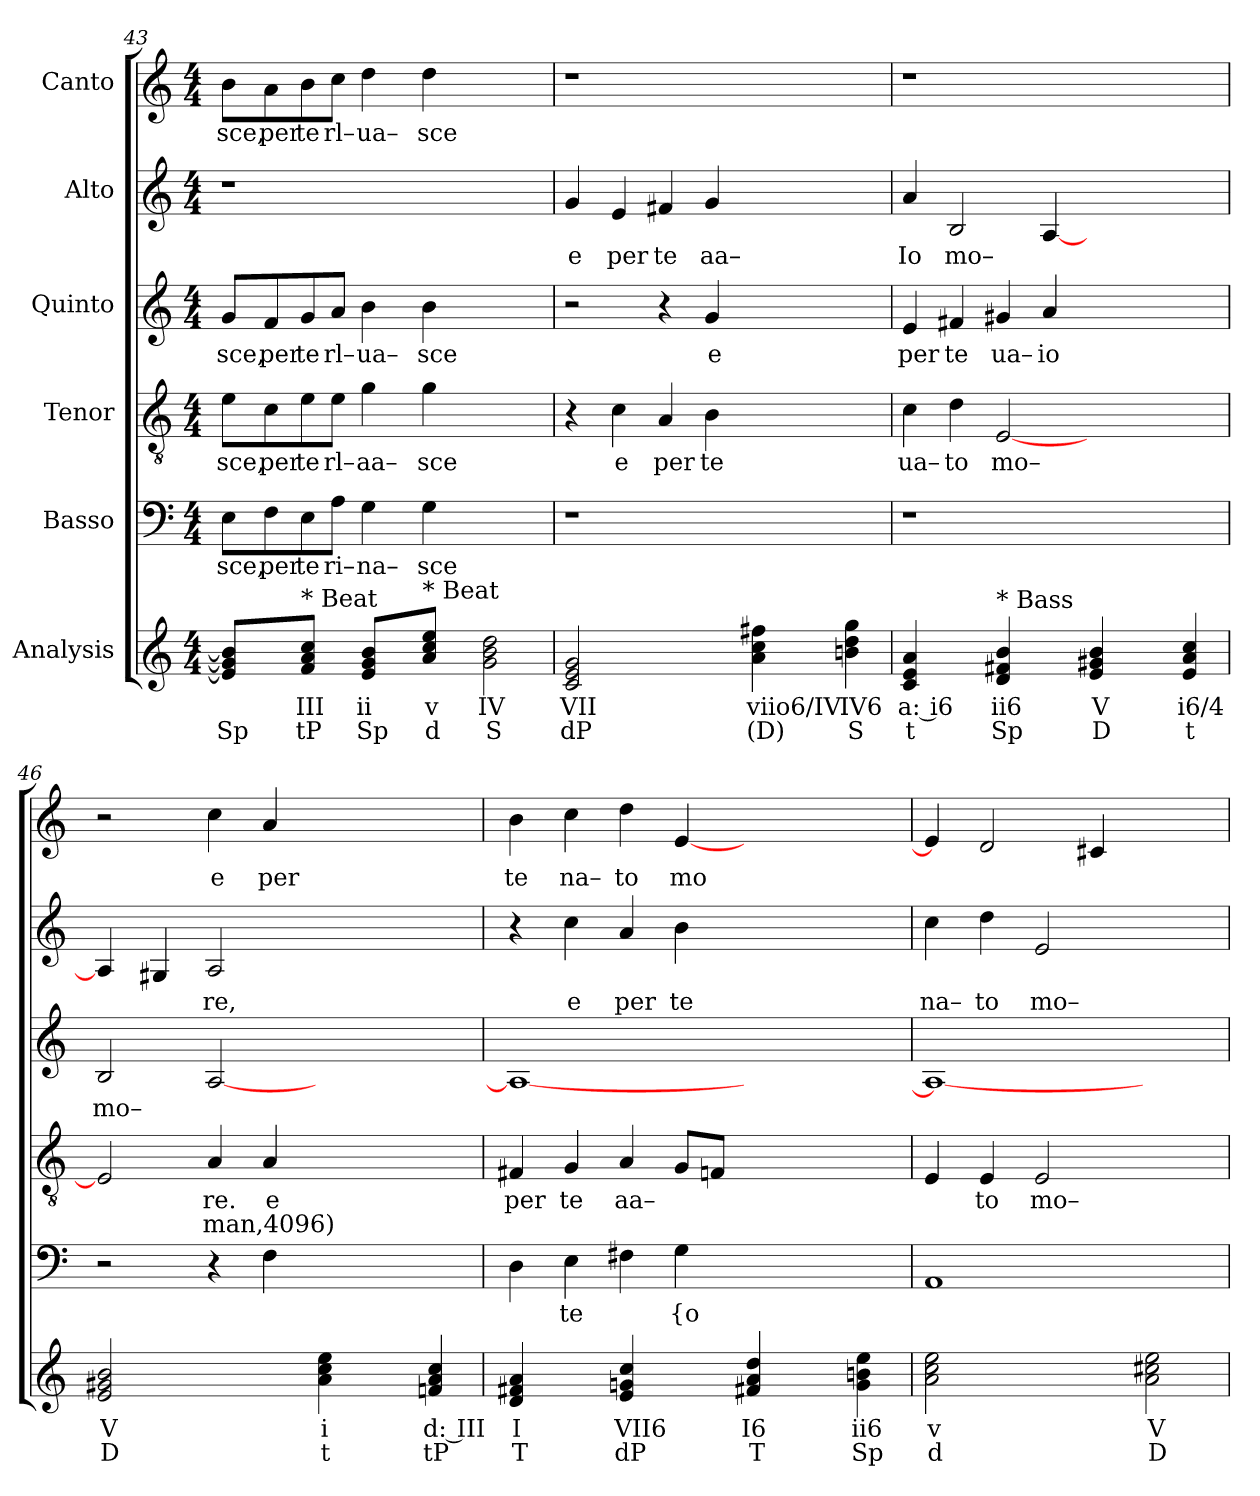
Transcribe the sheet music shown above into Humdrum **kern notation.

**kern	**text	**text	**kern	**text	**kern	**text	**text	**kern	**text	**kern	**text	**kern	**text
*part6	*part6	*part6	*part5	*part5	*part4	*part4	*part4	*part3	*part3	*part2	*part2	*part1	*part1
*staff6	*staff6	*staff6	*staff5	*staff5	*staff4	*staff4	*staff4	*staff3	*staff3	*staff2	*staff2	*staff1	*staff1
*I"Analysis	*	*	*I"Basso	*	*I"Tenor	*	*	*I"Quinto	*	*I"Alto	*	*I"Canto	*
*	*	*	*clefF4	*	*clefGv2	*	*	*clefG2	*	*clefG2	*	*clefG2	*
*k[]	*	*	*k[]	*	*k[]	*	*	*k[]	*	*k[]	*	*k[]	*
*M4/4	*	*	*M4/4	*	*M4/4	*	*	*M4/4	*	*M4/4	*	*M4/4	*
=43	=43	=43	=43	=43	=43	=43	=43	=43	=43	=43	=43	=43	=43
!	!	!	!	!LO:LY:b	!	!	!	!	!	!	!	!	!
!	!	!	!	!	!	!LO:LY:b	!	!	!	!	!	!	!
!	!	!	!	!	!	!	!	!	!LO:LY:b	!	!	!	!
!	!	!	!	!	!	!	!	!	!	!	!	!	!LO:LY:b
8e] 8g] 8b]L	.	Sp	8E\L	sce,	8e\L	sce,	.	8g/L	sce,	1r	.	8b\L	sce,
!	!	!	!	!LO:LY:b	!	!	!	!	!	!	!	!	!
!	!	!	!	!	!	!LO:LY:b	!	!	!	!	!	!	!
!	!	!	!	!	!	!	!	!	!LO:LY:b	!	!	!	!
!	!	!	!	!	!	!	!	!	!	!	!	!	!LO:LY:b
8ryy	.	.	8F\	per	8c\	per	.	8f/	per	.	.	8a\	per
!	!	!	!	!LO:LY:b	!	!	!	!	!	!	!	!	!
!	!	!	!	!	!	!LO:LY:b	!	!	!	!	!	!	!
!	!	!	!	!	!	!	!	!	!LO:LY:b	!	!	!	!
!LO:TX:a:t=* Beat	!	!	!	!	!	!	!	!	!	!	!	!	!
!	!	!	!	!	!	!	!	!	!	!	!	!	!LO:LY:b
8f 8a 8ccJ	III	tP	8E\	te	8e\	te	.	8g/	te	.	.	8b\	te
!	!	!	!	!LO:LY:b	!	!	!	!	!	!	!	!	!
!	!	!	!	!	!	!LO:LY:b	!	!	!	!	!	!	!
!	!	!	!	!	!	!	!	!	!LO:LY:b	!	!	!	!
!	!	!	!	!	!	!	!	!	!	!	!	!	!LO:LY:b
8ryy	.	.	8A\J	ri–	8e\J	rl–	.	8a/J	rl–	.	.	8cc\J	rl–
!	!	!	!	!LO:LY:b	!	!	!	!	!	!	!	!	!
!	!	!	!	!	!	!LO:LY:b	!	!	!	!	!	!	!
!	!	!	!	!	!	!	!	!	!LO:LY:b	!	!	!	!
!	!	!	!	!	!	!	!	!	!	!	!	!	!LO:LY:b
8e 8g 8bL	ii	Sp	4G\	na–	4g\	aa–	.	4b\	ua–	.	.	4dd\	ua–
8ryy	.	.	.	.	.	.	.	.	.	.	.	.	.
!	!	!	!	!LO:LY:b	!	!	!	!	!	!	!	!	!
!	!	!	!	!	!	!LO:LY:b	!	!	!	!	!	!	!
!	!	!	!	!	!	!	!	!	!LO:LY:b	!	!	!	!
!LO:TX:a:t=* Beat	!	!	!	!	!	!	!	!	!	!	!	!	!
!	!	!	!	!	!	!	!	!	!	!	!	!	!LO:LY:b
8a 8cc 8eeJ	v	d	4G\	sce	4g\	sce	.	4b\	sce	.	.	4dd\	sce
8ryy	.	.	.	.	.	.	.	.	.	.	.	.	.
2g 2b 2dd	IV	S	2ryy	.	2ryy	.	.	2ryy	.	2ryy	.	2ryy	.
=44	=44	=44	=44	=44	=44	=44	=44	=44	=44	=44	=44	=44	=44
!	!	!	!	!	!	!	!	!	!	!	!LO:LY:b	!	!
2c 2e 2g	VII	dP	1r	.	4r	.	.	2r	.	4g/	e	1r	.
!	!	!	!	!	!	!LO:LY:b	!	!	!	!	!	!	!
!	!	!	!	!	!	!	!	!	!	!	!LO:LY:b	!	!
.	.	.	.	.	4c\	e	.	.	.	4e/	per	.	.
!	!	!	!	!	!	!LO:LY:b	!	!	!	!	!	!	!
!	!	!	!	!	!	!	!	!	!	!	!LO:LY:b	!	!
2ryy	.	.	.	.	4A/	per	.	4r	.	4f#X/	te	.	.
!	!	!	!	!	!	!LO:LY:b	!	!	!	!	!	!	!
!	!	!	!	!	!	!	!	!	!LO:LY:b	!	!	!	!
!	!	!	!	!	!	!	!	!	!	!	!LO:LY:b	!	!
.	.	.	.	.	4B\	te	.	4g/	e	4g/	aa–	.	.
4a 4cc 4ff#X	viio6/IV	(D)	2.ryy	.	2.ryy	.	.	2.ryy	.	2.ryy	.	2.ryy	.
4ryy	.	.	.	.	.	.	.	.	.	.	.	.	.
4bn 4dd 4gg	IV6	S	.	.	.	.	.	.	.	.	.	.	.
=45	=45	=45	=45	=45	=45	=45	=45	=45	=45	=45	=45	=45	=45
!	!	!	!	!	!	!LO:LY:b	!	!	!	!	!	!	!
!	!	!	!	!	!	!	!	!	!LO:LY:b	!	!	!	!
!	!	!	!	!	!	!	!	!	!	!	!LO:LY:b	!	!
4c 4e 4a	a: i6	t	1r	.	4c\	ua–	.	4e/	per	4a/	Io	1r	.
!	!	!	!	!	!	!LO:LY:b	!	!	!	!	!	!	!
!	!	!	!	!	!	!	!	!	!LO:LY:b	!	!	!	!
!	!	!	!	!	!	!	!	!	!	!	!LO:LY:b	!	!
4ryy	.	.	.	.	4d\	to	.	4f#X/	te	2B/	mo–	.	.
!	!	!	!	!	!	!LO:LY:b	!	!	!	!	!	!	!
!LO:TX:a:t=* Bass	!	!	!	!	!	!	!	!	!	!	!	!	!
!	!	!	!	!	!	!	!	!	!LO:LY:b	!	!	!	!
4d 4f#X 4b	ii6	Sp	.	.	[2E/	mo–	.	4g#X/	ua–	.	.	.	.
!	!	!	!	!	!	!	!	!	!LO:LY:b	!	!	!	!
4ryy	.	.	.	.	.	.	.	4a/	io	[4A/	.	.	.
4e 4g#X 4b	V	D	2.ryy	.	2.ryy	.	.	2.ryy	.	2.ryy	.	2.ryy	.
4ryy	.	.	.	.	.	.	.	.	.	.	.	.	.
4e 4a 4cc	i6/4	t	.	.	.	.	.	.	.	.	.	.	.
=46	=46	=46	=46	=46	=46	=46	=46	=46	=46	=46	=46	=46	=46
!	!	!	!	!	!	!	!	!	!LO:LY:b	!	!	!	!
2e 2g#X 2b	V	D	2r	.	2E/]	.	.	2B/	mo–	4A/]	.	2r	.
.	.	.	.	.	.	.	.	.	.	4G#X/	.	.	.
!	!	!	!	!	!	!LO:LY:b	!LO:LY:b	!	!	!	!	!	!
!	!	!	!	!	!	!	!	!	!	!	!LO:LY:b	!	!
!	!	!	!	!	!	!	!	!	!	!	!	!	!LO:LY:b
2ryy	.	.	4r	.	4A/	re.	man,4096)	[2A/	.	2A/	re,	4cc\	e
!	!	!	!	!	!	!LO:LY:b	!	!	!	!	!	!	!
!	!	!	!	!	!	!	!	!	!	!	!	!	!LO:LY:b
.	.	.	4F\	.	4A/	e	.	.	.	.	.	4a/	per
4a 4cc 4ee	i	t	2.ryy	.	2.ryy	.	.	2.ryy	.	2.ryy	.	2.ryy	.
4ryy	.	.	.	.	.	.	.	.	.	.	.	.	.
4fn 4a 4cc	d: III	tP	.	.	.	.	.	.	.	.	.	.	.
=47	=47	=47	=47	=47	=47	=47	=47	=47	=47	=47	=47	=47	=47
!	!	!	!	!	!	!LO:LY:b	!	!	!	!	!	!	!
!	!	!	!	!	!	!	!	!	!	!	!	!	!LO:LY:b
4d 4f#X 4a	I	T	4D\	.	4F#X/	per	.	1A_	.	4r	.	4b\	te
!	!	!	!	!LO:LY:b	!	!	!	!	!	!	!	!	!
!	!	!	!	!	!	!LO:LY:b	!	!	!	!	!	!	!
!	!	!	!	!	!	!	!	!	!	!	!LO:LY:b	!	!
!	!	!	!	!	!	!	!	!	!	!	!	!	!LO:LY:b
4ryy	.	.	4E\	te	4G/	te	.	.	.	4cc\	e	4cc\	na–
!	!	!	!	!	!	!LO:LY:b	!	!	!	!	!	!	!
!	!	!	!	!	!	!	!	!	!	!	!LO:LY:b	!	!
!	!	!	!	!	!	!	!	!	!	!	!	!	!LO:LY:b
4e 4gn 4cc	VII6	dP	4F#X\	.	4A/	aa–	.	.	.	4a/	per	4dd\	to
!	!	!	!	!LO:LY:b	!	!	!	!	!	!	!	!	!
!	!	!	!	!	!	!	!	!	!	!	!LO:LY:b	!	!
!	!	!	!	!	!	!	!	!	!	!	!	!	!LO:LY:b
4ryy	.	.	4G\	{o	8G/L	.	.	.	.	4b\	te	[4e/	mo
.	.	.	.	.	8Fn/J	.	.	.	.	.	.	.	.
4f#X 4a 4dd	I6	T	2.ryy	.	2.ryy	.	.	2.ryy	.	2.ryy	.	2.ryy	.
4ryy	.	.	.	.	.	.	.	.	.	.	.	.	.
4g 4bn 4ee	ii6	Sp	.	.	.	.	.	.	.	.	.	.	.
=48	=48	=48	=48	=48	=48	=48	=48	=48	=48	=48	=48	=48	=48
!	!	!	!	!	!	!	!	!	!	!	!LO:LY:b	!	!
2a 2cc 2ee	v	d	1AA	.	4E/	.	.	1A_	.	4cc\	na–	4e/]	.
!	!	!	!	!	!	!LO:LY:b	!	!	!	!	!	!	!
!	!	!	!	!	!	!	!	!	!	!	!LO:LY:b	!	!
.	.	.	.	.	4E/	to	.	.	.	4dd\	to	2d/	.
!	!	!	!	!	!	!LO:LY:b	!	!	!	!	!	!	!
!	!	!	!	!	!	!	!	!	!	!	!LO:LY:b	!	!
2ryy	.	.	.	.	2E/	mo–	.	.	.	2e/	mo–	.	.
.	.	.	.	.	.	.	.	.	.	.	.	4c#X/	.
2a 2cc#X 2ee	V	D	2ryy	.	2ryy	.	.	2ryy	.	2ryy	.	2ryy	.
=	=	=	=	=	=	=	=	=	=	=	=	=	=
*-	*-	*-	*-	*-	*-	*-	*-	*-	*-	*-	*-	*-	*-
